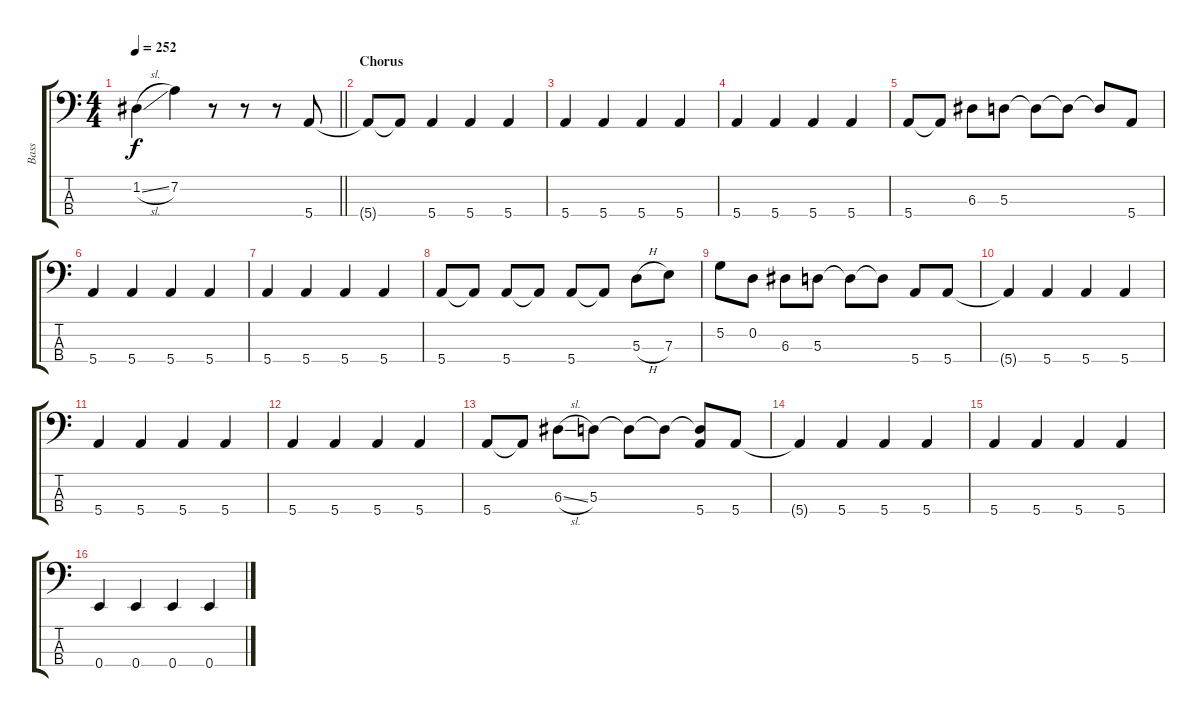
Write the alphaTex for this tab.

\track ("Bass" "Bass") {instrument electricbassfinger}
\staff {score tabs}
\tuning (G2 D2 A1 E1) {hide}
\ts (4 4)
\tempo 252
\clef f4
\barLineRight lightlight
\ks c
1.2{sl}.4{dy f} 7.2.4 r.8 r.8 r.8 5.4.8 |
\section ("" "Chorus")
5.4{t}.8 5.4{t}.8 5.4.4 5.4.4 5.4.4 |
5.4.4 5.4.4 5.4.4 5.4.4 |
5.4.4 5.4.4 5.4.4 5.4.4 |
5.4.8 5.4{t}.8 6.3.8 5.3.8 5.3{t}.8 5.3{t}.8 5.3{t}.8 5.4.8 |
5.4.4 5.4.4 5.4.4 5.4.4 |
5.4.4 5.4.4 5.4.4 5.4.4 |
5.4.8 5.4{t}.8 5.4.8 5.4{t}.8 5.4.8 5.4{t}.8 5.3{h}.8 7.3.8 |
5.2.8 0.2.8 6.3.8 5.3.8 5.3{t}.8 5.3{t}.8 5.4.8 5.4.8 |
5.4{t}.4 5.4.4 5.4.4 5.4.4 |
5.4.4 5.4.4 5.4.4 5.4.4 |
5.4.4 5.4.4 5.4.4 5.4.4 |
5.4.8 5.4{t}.8 6.3{sl}.8 5.3.8 5.3{t}.8 5.3{t}.8 (5.3{t} 5.4).8 5.4.8 |
5.4{t}.4 5.4.4 5.4.4 5.4.4 |
5.4.4 5.4.4 5.4.4 5.4.4 |
0.4.4 0.4.4 0.4.4 0.4.4
